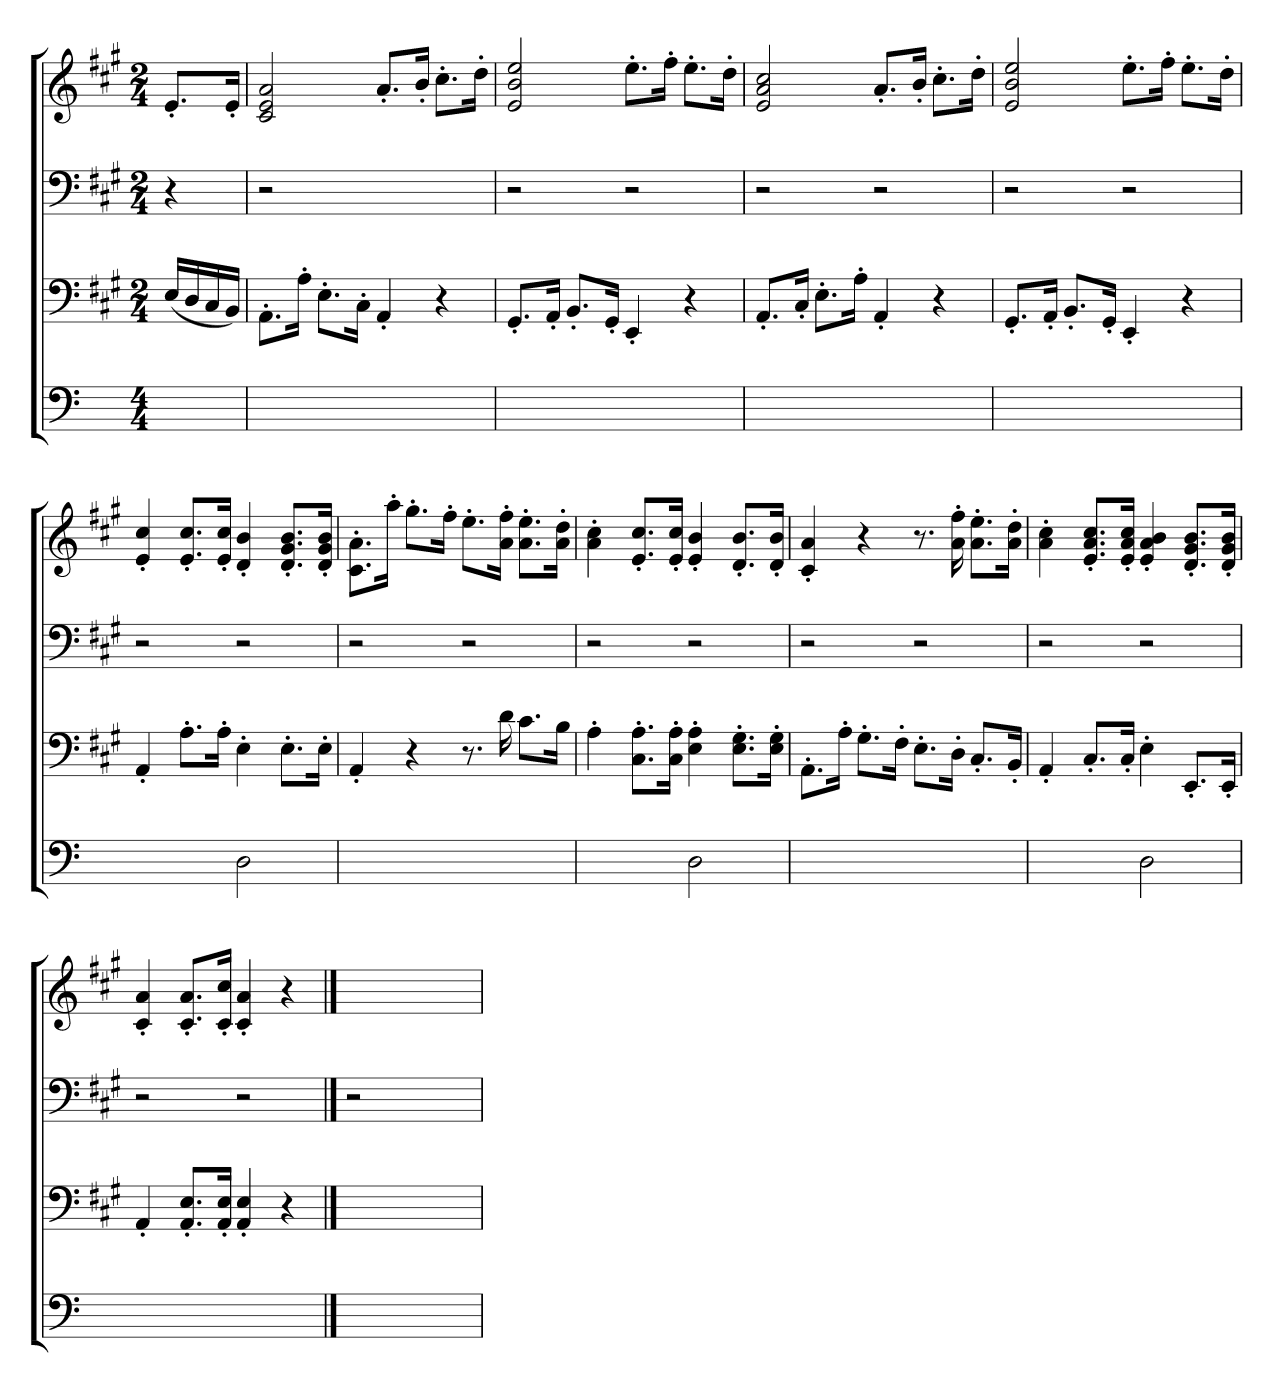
**kern	**kern	**kern	**kern
*part4	*part3	*part2	*part1
*staff4	*staff3	*staff2	*staff1
*	*clefF4	*clefF4	*clefG2
*	*k[f#c#g#]	*k[f#c#g#]	*k[f#c#g#]
*	*A:	*A:	*A:
*M4/4	*M2/4	*M2/4	*M2/4
=	=	=	=
4ryy	(16ELL	4r	8.e'L
.	16D	.	.
.	16C#	.	.
.	16BBJJ)	.	16e'Jk
=	=	=	=
1ryy	8.AA'L	2r	2c# 2e 2a
.	16A'Jk	.	.
.	8.E'L	.	.
.	16C#'Jk	.	.
.	4AA'	2ryy	8.a'L
.	.	.	16b'Jk
.	4r	.	8.cc#'L
.	.	.	16dd'Jk
=	=	=	=
1ryy	8.GG#'L	2r	2e 2b 2ee
.	16AA'Jk	.	.
.	8.BB'L	.	.
.	16GG#'Jk	.	.
.	4EE'	2r	8.ee'L
.	.	.	16ff#'Jk
.	4r	.	8.ee'L
.	.	.	16dd'Jk
=	=	=	=
1ryy	8.AA'L	2r	2e 2a 2cc#
.	16C#'Jk	.	.
.	8.E'L	.	.
.	16A'Jk	.	.
.	4AA'	2r	8.a'L
.	.	.	16b'Jk
.	4r	.	8.cc#'L
.	.	.	16dd'Jk
=	=	=	=
1ryy	8.GG#'L	2r	2e 2b 2ee
.	16AA'Jk	.	.
.	8.BB'L	.	.
.	16GG#'Jk	.	.
.	4EE'	2r	8.ee'L
.	.	.	16ff#'Jk
.	4r	.	8.ee'L
.	.	.	16dd'Jk
=	=	=	=
2ryy	4AA'	2r	4e' 4cc#'
.	8.A'L	.	8.e' 8.cc#'L
.	16A'Jk	.	16e' 16cc#'Jk
2D	4E'	2r	4d' 4b'
.	8.E'L	.	8.d' 8.g#' 8.b'L
.	16E'Jk	.	16d' 16g#' 16b'Jk
=	=	=	=
1ryy	4AA'	2r	8.c#' 8.a'L
.	.	.	16aa'Jk
.	4r	.	8.gg#'L
.	.	.	16ff#'Jk
.	8.r	2r	8.ee'L
.	16d	.	16a' 16ff#'Jk
.	8.c#L	.	8.a' 8.ee'L
.	16BJk	.	16a' 16dd'Jk
=	=	=	=
2ryy	4A'	2r	4a' 4cc#'
.	8.C#' 8.A'L	.	8.e' 8.cc#'L
.	16C#' 16A'Jk	.	16e' 16cc#'Jk
2D	4E' 4A'	2r	4e' 4b'
.	8.E' 8.G#'L	.	8.d' 8.b'L
.	16E' 16G#'Jk	.	16d' 16b'Jk
=	=	=	=
1ryy	8.AA'L	2r	4c#' 4a'
.	16A'Jk	.	.
.	8.G#'L	.	4r
.	16F#'Jk	.	.
.	8.E'L	2r	8.r
.	16D'Jk	.	16a' 16ff#'
.	8.C#'L	.	8.a' 8.ee'L
.	16BB'Jk	.	16a' 16dd'Jk
=	=	=	=
2ryy	4AA'	2r	4a' 4cc#'
.	8.C#'L	.	8.e' 8.a' 8.cc#'L
.	16C#'Jk	.	16e' 16a' 16cc#'Jk
2D	4E'	2r	4e' 4a' 4b'
.	8.EE'L	.	8.d' 8.g#' 8.b'L
.	16EE'Jk	.	16d' 16g#' 16b'Jk
=	=	=	=
1ryy	4AA'	2r	4c#' 4a'
.	8.AA' 8.E'L	.	8.c#' 8.a'L
.	16AA' 16E'Jk	.	16c#' 16cc#'Jk
.	4AA' 4E'	2r	4c#' 4a'
.	4r	.	4r
==	==	==	==
1ryy	2ryy	2r	2ryy
.	2ryy	2ryy	2ryy
=	=	=	=
*-	*-	*-	*-
